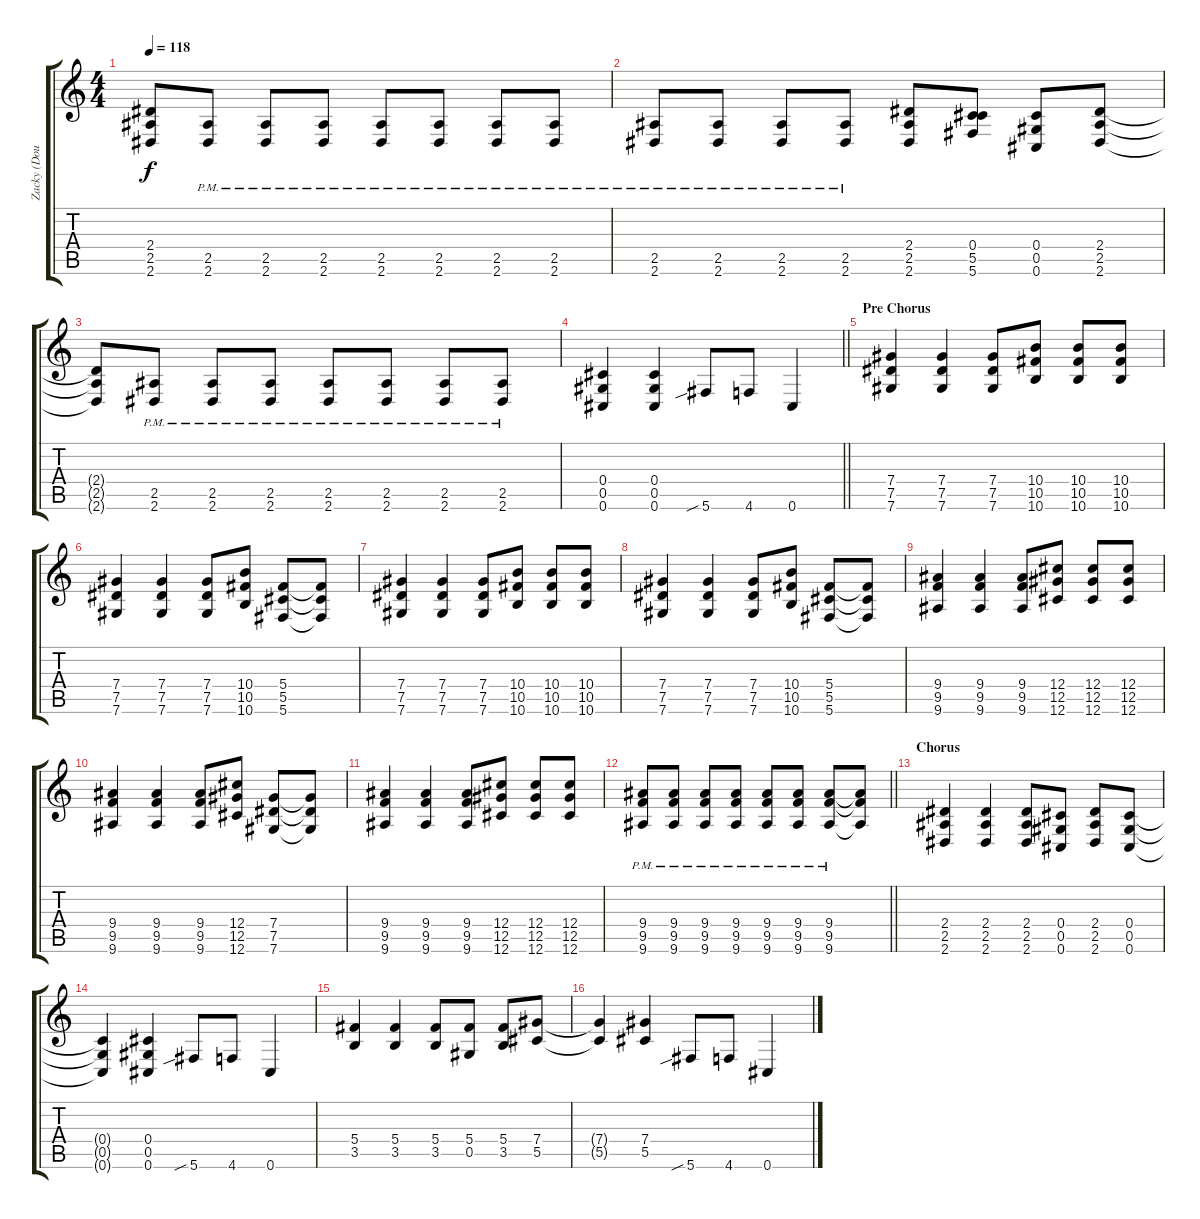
\track ("Zacky (Double Track) " "Zacky (Dou") {instrument distortionguitar}
\staff {score tabs}
\tuning (Eb4 Bb3 Gb3 Db3 Ab2 Db2) {hide}
\ts (4 4)
\tempo 118
\clef g2
\ks c
(2.4 2.5 2.6).8{dy f} (2.5{pm} 2.6{pm}).8 (2.5{pm} 2.6{pm}).8 (2.5{pm} 2.6{pm}).8 (2.5{pm} 2.6{pm}).8 (2.5{pm} 2.6{pm}).8 (2.5{pm} 2.6{pm}).8 (2.5{pm} 2.6{pm}).8 |
(2.5{pm} 2.6{pm}).8 (2.5{pm} 2.6{pm}).8 (2.5{pm} 2.6{pm}).8 (2.5{pm} 2.6{pm}).8 (2.4 2.5 2.6).8 (0.4 5.5 5.6).8 (0.4 0.5 0.6).8 (2.4 2.5 2.6).8 |
(2.4{t} 2.5{t} 2.6{t}).8 (2.5{pm} 2.6{pm}).8 (2.5{pm} 2.6{pm}).8 (2.5{pm} 2.6{pm}).8 (2.5{pm} 2.6{pm}).8 (2.5{pm} 2.6{pm}).8 (2.5{pm} 2.6{pm}).8 (2.5{pm} 2.6{pm}).8 |
\barLineRight lightlight
(0.4 0.5 0.6).4 (0.4 0.5 0.6).4 5.6{sib}.8 4.6.8 0.6.4 |
\section ("" "Pre Chorus")
(7.4 7.5 7.6).4 (7.4 7.5 7.6).4 (7.4 7.5 7.6).8 (10.4 10.5 10.6).8 (10.4 10.5 10.6).8 (10.4 10.5 10.6).8 |
(7.4 7.5 7.6).4 (7.4 7.5 7.6).4 (7.4 7.5 7.6).8 (10.4 10.5 10.6).8 (5.4 5.5 5.6).8 (5.4{t} 5.5{t} 5.6{t}).8 |
(7.4 7.5 7.6).4 (7.4 7.5 7.6).4 (7.4 7.5 7.6).8 (10.4 10.5 10.6).8 (10.4 10.5 10.6).8 (10.4 10.5 10.6).8 |
(7.4 7.5 7.6).4 (7.4 7.5 7.6).4 (7.4 7.5 7.6).8 (10.4 10.5 10.6).8 (5.4 5.5 5.6).8 (5.4{t} 5.5{t} 5.6{t}).8 |
(9.4 9.5 9.6).4 (9.4 9.5 9.6).4 (9.4 9.5 9.6).8 (12.4 12.5 12.6).8 (12.4 12.5 12.6).8 (12.4 12.5 12.6).8 |
(9.4 9.5 9.6).4 (9.4 9.5 9.6).4 (9.4 9.5 9.6).8 (12.4 12.5 12.6).8 (7.4 7.5 7.6).8 (7.4{t} 7.5{t} 7.6{t}).8 |
(9.4 9.5 9.6).4 (9.4 9.5 9.6).4 (9.4 9.5 9.6).8 (12.4 12.5 12.6).8 (12.4 12.5 12.6).8 (12.4 12.5 12.6).8 |
\barLineRight lightlight
(9.4{pm} 9.5{pm} 9.6{pm}).8 (9.4{pm} 9.5{pm} 9.6{pm}).8 (9.4{pm} 9.5{pm} 9.6{pm}).8 (9.4{pm} 9.5{pm} 9.6{pm}).8 (9.4{pm} 9.5{pm} 9.6{pm}).8 (9.4{pm} 9.5{pm} 9.6{pm}).8 (9.4{pm} 9.5{pm} 9.6{pm}).8 (9.4{t} 9.5{t} 9.6{t}).8 |
\section ("" "Chorus")
(2.4 2.5 2.6).4 (2.4 2.5 2.6).4 (2.4 2.5 2.6).8 (0.4 0.5 0.6).8 (2.4 2.5 2.6).8 (0.4 0.5 0.6).8 |
(0.4{t} 0.5{t} 0.6{t}).4 (0.4 0.5 0.6).4 5.6{sib}.8 4.6.8 0.6.4 |
(5.4 3.5).4 (5.4 3.5).4 (5.4 3.5).8 (5.4 0.5).8 (5.4 3.5).8 (7.4 5.5).8 |
(7.4{t} 5.5{t}).4 (7.4 5.5).4 5.6{sib}.8 4.6.8 0.6.4
